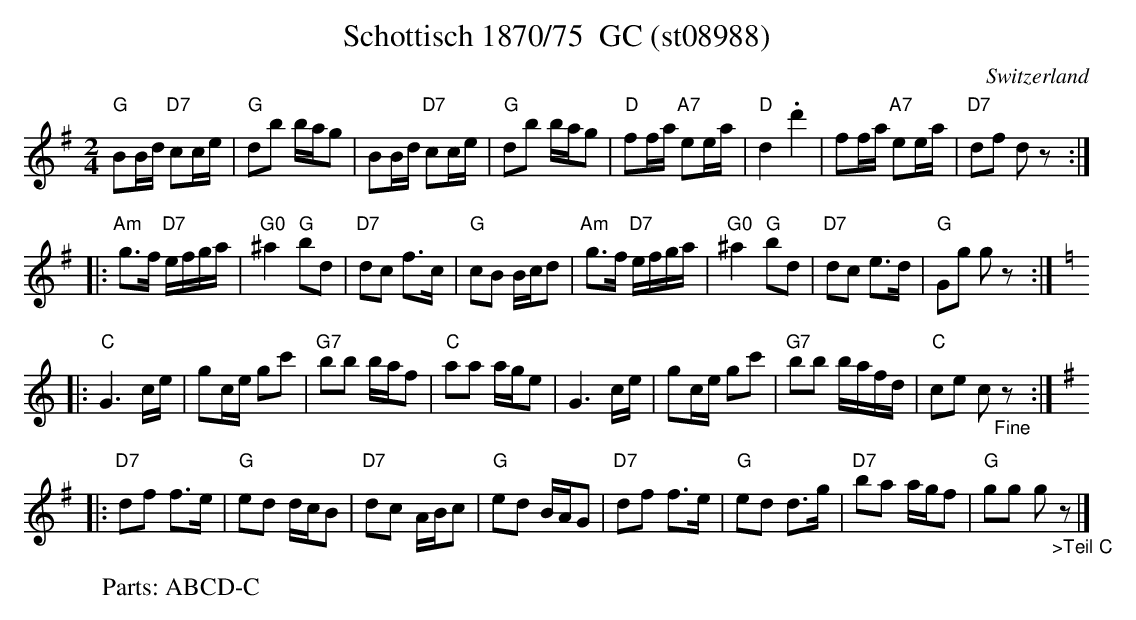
X:1
T: Schottisch 1870/75  GC (st08988)
M:2/4
L:1/16
O:Switzerland
K:G major
"G"B2Bd "D7"c2ce | "G"d2b2 bag2 | B2Bd "D7"c2ce | "G"d2b2 bag2 | "D"f2fa "A7"e2ea | "D"d4.d'4 | f2fa "A7"e2ea | "D7"d2f2 d2z2 ::
"Am"g3f "D7"efga |  "G0"^a4 "G"b2d2 | "D7"d2c2 f3c | "G"c2B2 Bcd2 | "Am"g3f "D7"efga | "G0"^a4"G"b2d2 | "D7"d2c2 e3d | "G"G2g2 g2z2 :: [K:C]
"C"G6ce | g2ce g2c'2 | "G7"b2b2 baf2 | "C"a2a2 age2 | G6ce | g2ce g2c'2 | "G7"b2b2 bafd | "C"c2e2 c2"_Fine"z2 :: [K:G]
"D7"d2f2 f3e | "G"e2d2 dcB2 | "D7"d2c2 ABc2 | "G"e2d2 BAG2 | "D7"d2f2 f3e | "G"e2d2 d3g | "D7"b2a2 agf2 | "G"g2g2 g2"_>Teil C"z2 |]
W:Parts: ABCD-C
